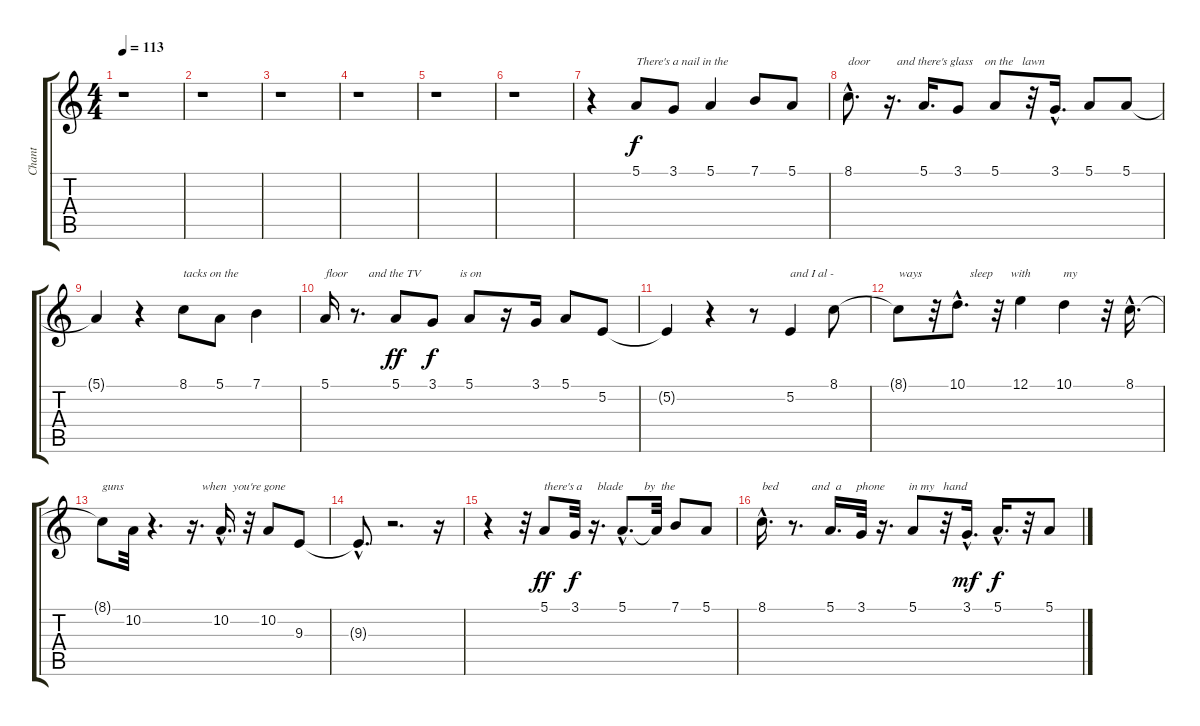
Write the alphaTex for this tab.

\track ("Chant" "Chant") {instrument shakuhachi}
\staff {score tabs}
\tuning (E4 B3 G3 D3 A2 E2) {hide}
\ts (4 4)
\tempo 113
\clef g2
\ks c
r.1{dy f instrument shakuhachi} |
r.1 |
r.1 |
r.1 |
r.1 |
r.1 |
r.4 5.1.8{txt "There's a nail in the"} 3.1.8 5.1.4 7.1.8 5.1.8 |
8.1{hac}.8{d txt "door         and there's glass    on the   lawn"} r.16{d} 5.1.16{d} 3.1.8 5.1.8 r.32 3.1{hac}.16{d} 5.1.8 5.1.8 |
5.1{t}.4 r.4 8.1.8{txt "tacks on the"} 5.1.8 7.1.4 |
5.1.16{txt "floor       and the TV             is on"} r.8{d} 5.1.8{dy ff} 3.1.8{dy f} 5.1.8 r.16 3.1.16 5.1.8 5.2.8 |
5.2{t}.4 r.4 r.8 5.2.4{txt "and I al - "} 8.1.8 |
8.1{t}.8{txt "ways                sleep      with           my "} r.32 10.1{hac}.8{d} r.32 12.1.4 10.1.4 r.32 8.1{hac}.16{d} |
8.1{t}.8{txt "guns                          when  you're gone"} 10.2.32 r.4{d} r.16{d} 10.2{hac}.16{d} r.32 10.2.8 9.3.8 |
9.3{hac t}.8{d} r.2{d} r.16 |
r.4 r.32 5.1.8{txt "there's a     blade       by  the" dy ff} 3.1.32{dy f} r.16{d} 5.1{hac}.8{d} 5.1{t}.32 7.1.8 5.1.8 |
8.1{hac}.16{d txt "bed           and  a     phone        in my   hand"} r.8{d} 5.1.16{d} 3.1.32 r.16{d} 5.1.8 r.32 3.1{hac}.16{d dy mf} 5.1{hac}.16{d dy f} r.32 5.1.8
